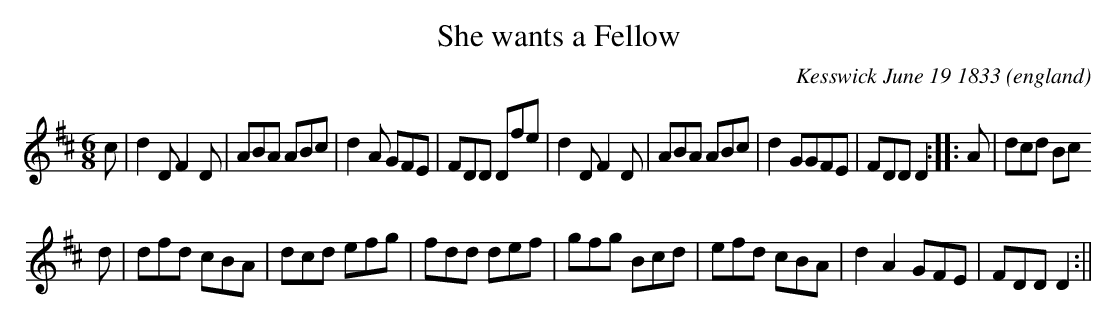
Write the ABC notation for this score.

X:1
T:She wants a Fellow
O:england
M:6/8
L:1/8
C:Kesswick June 19 1833
K:D major
c|d2DF2D|ABA ABc|d2A GFE|FDD Dfe|d2DF2D|ABA ABc|d2GGFE|FDDD2:||:A|dcd Bc
d|dfd cBA|dcd efg|fdd def|gfg Bcd|efd cBA|d2A2 GFE|FDDD2:||
